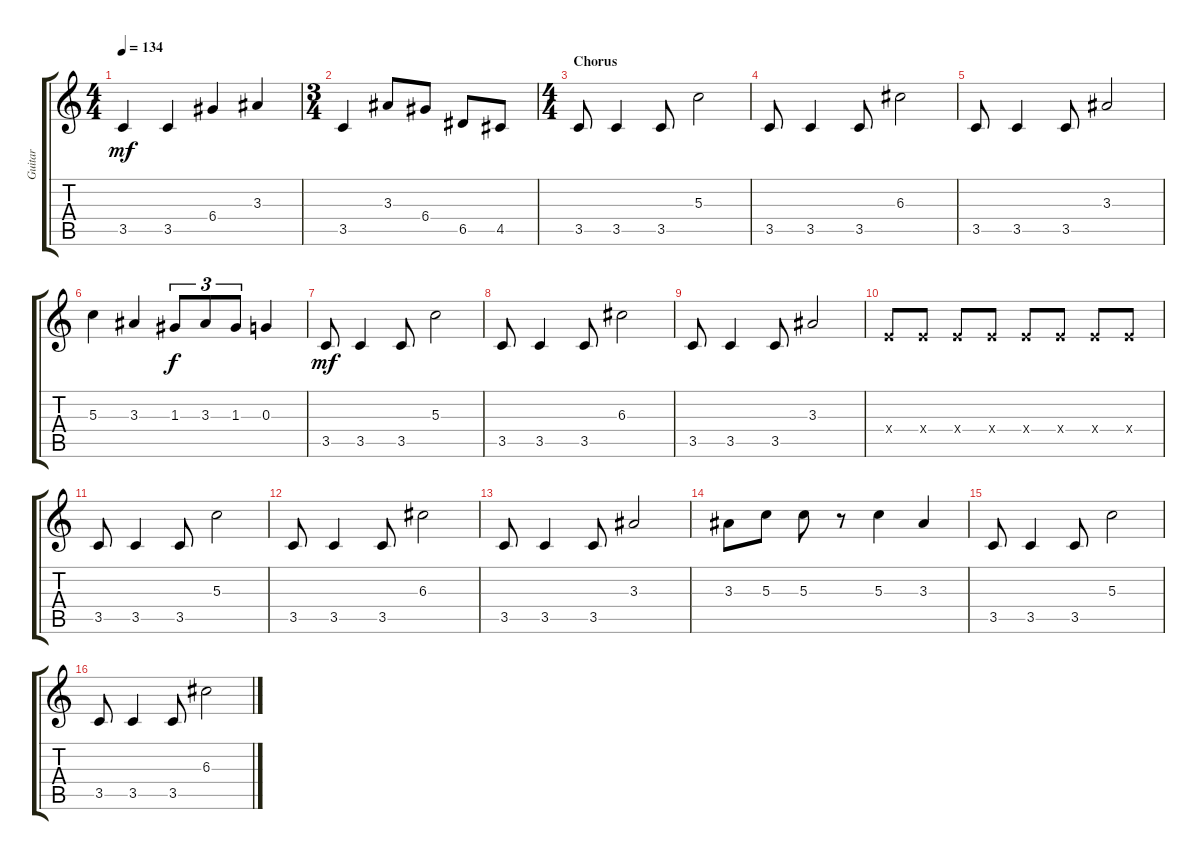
\track ("Guitar" "Guitar") {instrument electricguitarclean}
\staff {score tabs}
\tuning (E4 B3 G3 D3 A2 E2) {hide}
\ts (4 4)
\tempo 134
\clef g2
\ks c
3.5.4{dy mf} 3.5.4 6.4.4 3.3.4 |
\ts (3 4)
3.5.4 3.3.8 6.4.8 6.5.8 4.5.8 |
\ts (4 4)
\section ("" "Chorus")
3.5.8 3.5.4 3.5.8 5.3.2 |
3.5.8 3.5.4 3.5.8 6.3.2 |
3.5.8 3.5.4 3.5.8 3.3.2 |
5.3.4 3.3.4 1.3.8{tu (3 2) dy f} 3.3.8{tu (3 2)} 1.3.8{tu (3 2)} 0.3.4 |
3.5.8{dy mf} 3.5.4 3.5.8 5.3.2 |
3.5.8 3.5.4 3.5.8 6.3.2 |
3.5.8 3.5.4 3.5.8 3.3.2 |
2.4{x}.8 2.4{x}.8 2.4{x}.8 2.4{x}.8 2.4{x}.8 2.4{x}.8 2.4{x}.8 2.4{x}.8 |
3.5.8 3.5.4 3.5.8 5.3.2 |
3.5.8 3.5.4 3.5.8 6.3.2 |
3.5.8 3.5.4 3.5.8 3.3.2 |
3.3.8 5.3.8 5.3.8 r.8 5.3.4 3.3.4 |
3.5.8 3.5.4 3.5.8 5.3.2 |
3.5.8 3.5.4 3.5.8 6.3.2
